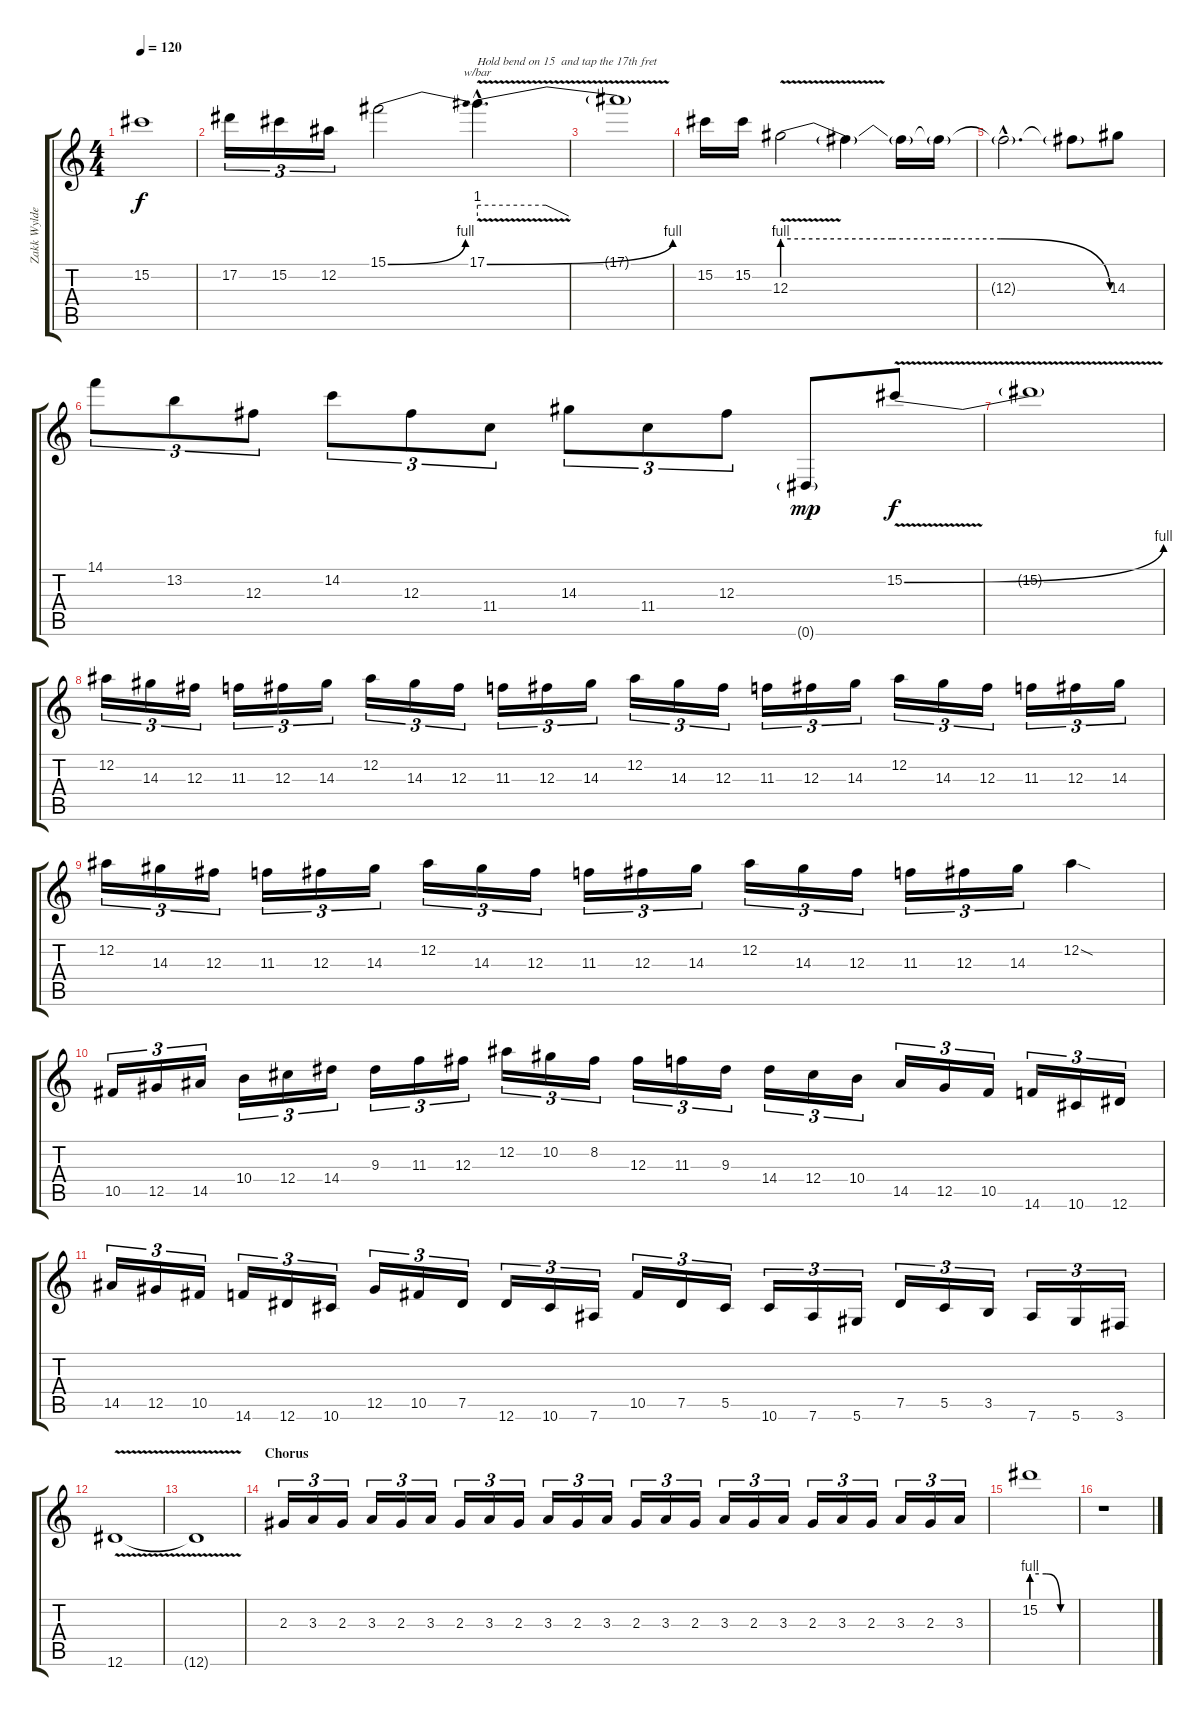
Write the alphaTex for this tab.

\track ("Zakk Wylde - Electric" "Zakk Wylde") {instrument overdrivenguitar}
\staff {score tabs}
\tuning (Eb4 Bb3 Gb3 Db3 Ab2 Eb2) {hide}
\ts (4 4)
\tempo 120
\clef g2
\ks c
15.2{t}.1{dy f} |
17.2.16{tu (3 2)} 15.2.16{tu (3 2)} 12.2.16{tu (3 2)} 15.1{be (bend 0 0 60 4)}.2 17.1{be (bend 0 0 60 4) v hac}.4{d tbe (custom default 0 4 45 4 60 0) txt "Hold bend on 15  and tap the 17th fret"} |
17.1{t}.1 |
15.2.16 15.2.16 12.3{be (custom 0 4 20 4 30 4 40 4 60 0) v}.2 12.3{t}.4 12.3{t}.16 12.3{t}.16 |
12.3{hac t}.2{d} 12.3{t}.8 14.3.8 |
14.1.8{tu (3 2)} 13.2.8{tu (3 2)} 12.3.8{tu (3 2)} 14.2.8{tu (3 2)} 12.3.8{tu (3 2)} 11.4.8{tu (3 2)} 14.3.8{tu (3 2)} 11.4.8{tu (3 2)} 12.3.8{tu (3 2)} 0.6{g}.8{dy mp} 15.2{be (bend 0 0 60 4) v}.8{dy f} |
15.2{t}.1 |
12.2.16{tu (3 2)} 14.3.16{tu (3 2)} 12.3.16{tu (3 2)} 11.3.16{tu (3 2)} 12.3.16{tu (3 2)} 14.3.16{tu (3 2)} 12.2.16{tu (3 2)} 14.3.16{tu (3 2)} 12.3.16{tu (3 2)} 11.3.16{tu (3 2)} 12.3.16{tu (3 2)} 14.3.16{tu (3 2)} 12.2.16{tu (3 2)} 14.3.16{tu (3 2)} 12.3.16{tu (3 2)} 11.3.16{tu (3 2)} 12.3.16{tu (3 2)} 14.3.16{tu (3 2)} 12.2.16{tu (3 2)} 14.3.16{tu (3 2)} 12.3.16{tu (3 2)} 11.3.16{tu (3 2)} 12.3.16{tu (3 2)} 14.3.16{tu (3 2)} |
12.2.16{tu (3 2)} 14.3.16{tu (3 2)} 12.3.16{tu (3 2)} 11.3.16{tu (3 2)} 12.3.16{tu (3 2)} 14.3.16{tu (3 2)} 12.2.16{tu (3 2)} 14.3.16{tu (3 2)} 12.3.16{tu (3 2)} 11.3.16{tu (3 2)} 12.3.16{tu (3 2)} 14.3.16{tu (3 2)} 12.2.16{tu (3 2)} 14.3.16{tu (3 2)} 12.3.16{tu (3 2)} 11.3.16{tu (3 2)} 12.3.16{tu (3 2)} 14.3.16{tu (3 2)} 12.2{sod}.4 |
10.5.16{tu (3 2)} 12.5.16{tu (3 2)} 14.5.16{tu (3 2)} 10.4.16{tu (3 2)} 12.4.16{tu (3 2)} 14.4.16{tu (3 2)} 9.3.16{tu (3 2)} 11.3.16{tu (3 2)} 12.3.16{tu (3 2)} 12.2.16{tu (3 2)} 10.2.16{tu (3 2)} 8.2.16{tu (3 2)} 12.3.16{tu (3 2)} 11.3.16{tu (3 2)} 9.3.16{tu (3 2)} 14.4.16{tu (3 2)} 12.4.16{tu (3 2)} 10.4.16{tu (3 2)} 14.5.16{tu (3 2)} 12.5.16{tu (3 2)} 10.5.16{tu (3 2)} 14.6.16{tu (3 2)} 10.6.16{tu (3 2)} 12.6.16{tu (3 2)} |
14.5.16{tu (3 2)} 12.5.16{tu (3 2)} 10.5.16{tu (3 2)} 14.6.16{tu (3 2)} 12.6.16{tu (3 2)} 10.6.16{tu (3 2)} 12.5.16{tu (3 2)} 10.5.16{tu (3 2)} 7.5.16{tu (3 2)} 12.6.16{tu (3 2)} 10.6.16{tu (3 2)} 7.6.16{tu (3 2)} 10.5.16{tu (3 2)} 7.5.16{tu (3 2)} 5.5.16{tu (3 2)} 10.6.16{tu (3 2)} 7.6.16{tu (3 2)} 5.6.16{tu (3 2)} 7.5.16{tu (3 2)} 5.5.16{tu (3 2)} 3.5.16{tu (3 2)} 7.6.16{tu (3 2)} 5.6.16{tu (3 2)} 3.6.16{tu (3 2)} |
12.6{v}.1 |
12.6{t}.1 |
\section ("" "Chorus")
2.3.16{tu (3 2)} 3.3.16{tu (3 2)} 2.3.16{tu (3 2)} 3.3.16{tu (3 2)} 2.3.16{tu (3 2)} 3.3.16{tu (3 2)} 2.3.16{tu (3 2)} 3.3.16{tu (3 2)} 2.3.16{tu (3 2)} 3.3.16{tu (3 2)} 2.3.16{tu (3 2)} 3.3.16{tu (3 2)} 2.3.16{tu (3 2)} 3.3.16{tu (3 2)} 2.3.16{tu (3 2)} 3.3.16{tu (3 2)} 2.3.16{tu (3 2)} 3.3.16{tu (3 2)} 2.3.16{tu (3 2)} 3.3.16{tu (3 2)} 2.3.16{tu (3 2)} 3.3.16{tu (3 2)} 2.3.16{tu (3 2)} 3.3.16{tu (3 2)} |
15.2{be (custom 0 4 20 4 40 0 60 0)}.1 |
r.1
